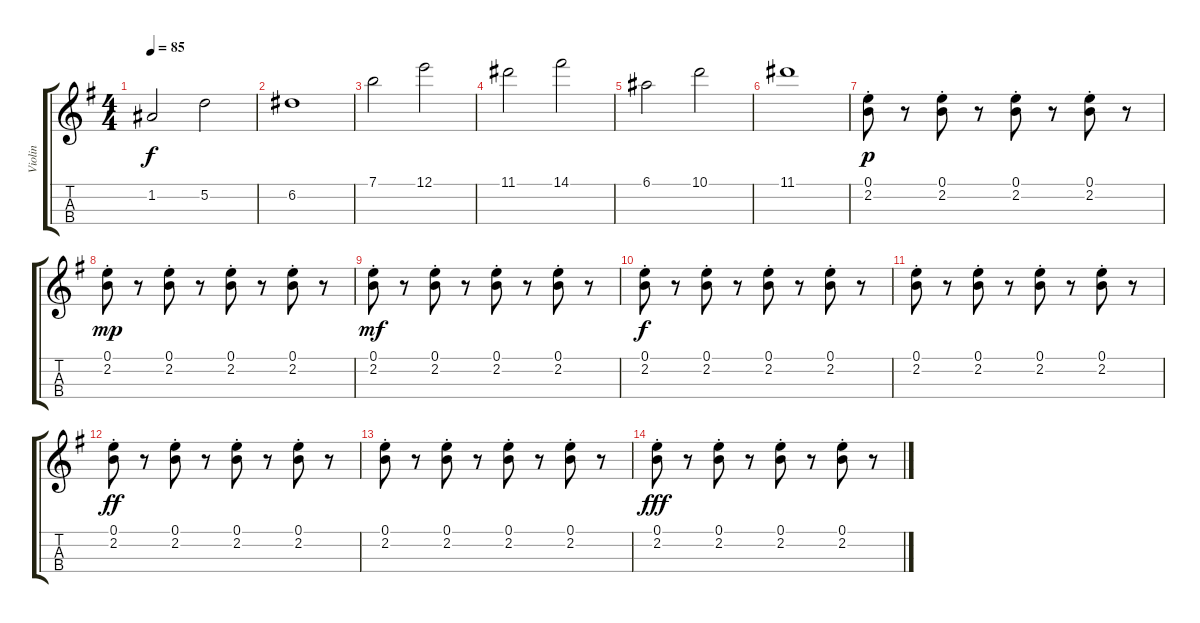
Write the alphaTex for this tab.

\track ("Violin " "Violin ") {instrument violin}
\staff {score tabs}
\tuning (E5 A4 D4 G3) {hide}
\ts (4 4)
\tempo 85
\clef g2
\ks g
1.2.2{dy f} 5.2.2 |
6.2.1 |
7.1.2 12.1.2 |
11.1.2 14.1.2 |
6.1.2 10.1.2 |
11.1.1 |
(0.1{st} 2.2{st}).8{dy p} r.8 (0.1{st} 2.2{st}).8 r.8 (0.1{st} 2.2{st}).8 r.8 (0.1{st} 2.2{st}).8 r.8 |
(0.1{st} 2.2{st}).8{dy mp} r.8 (0.1{st} 2.2{st}).8 r.8 (0.1{st} 2.2{st}).8 r.8 (0.1{st} 2.2{st}).8 r.8 |
(0.1{st} 2.2{st}).8{dy mf} r.8 (0.1{st} 2.2{st}).8 r.8 (0.1{st} 2.2{st}).8 r.8 (0.1{st} 2.2{st}).8 r.8 |
(0.1{st} 2.2{st}).8{dy f} r.8 (0.1{st} 2.2{st}).8 r.8 (0.1{st} 2.2{st}).8 r.8 (0.1{st} 2.2{st}).8 r.8 |
(0.1{st} 2.2{st}).8 r.8 (0.1{st} 2.2{st}).8 r.8 (0.1{st} 2.2{st}).8 r.8 (0.1{st} 2.2{st}).8 r.8 |
(0.1{st} 2.2{st}).8{dy ff} r.8 (0.1{st} 2.2{st}).8 r.8 (0.1{st} 2.2{st}).8 r.8 (0.1{st} 2.2{st}).8 r.8 |
(0.1{st} 2.2{st}).8 r.8 (0.1{st} 2.2{st}).8 r.8 (0.1{st} 2.2{st}).8 r.8 (0.1{st} 2.2{st}).8 r.8 |
(0.1{st} 2.2{st}).8{dy fff} r.8 (0.1{st} 2.2{st}).8 r.8 (0.1{st} 2.2{st}).8 r.8 (0.1{st} 2.2{st}).8 r.8
